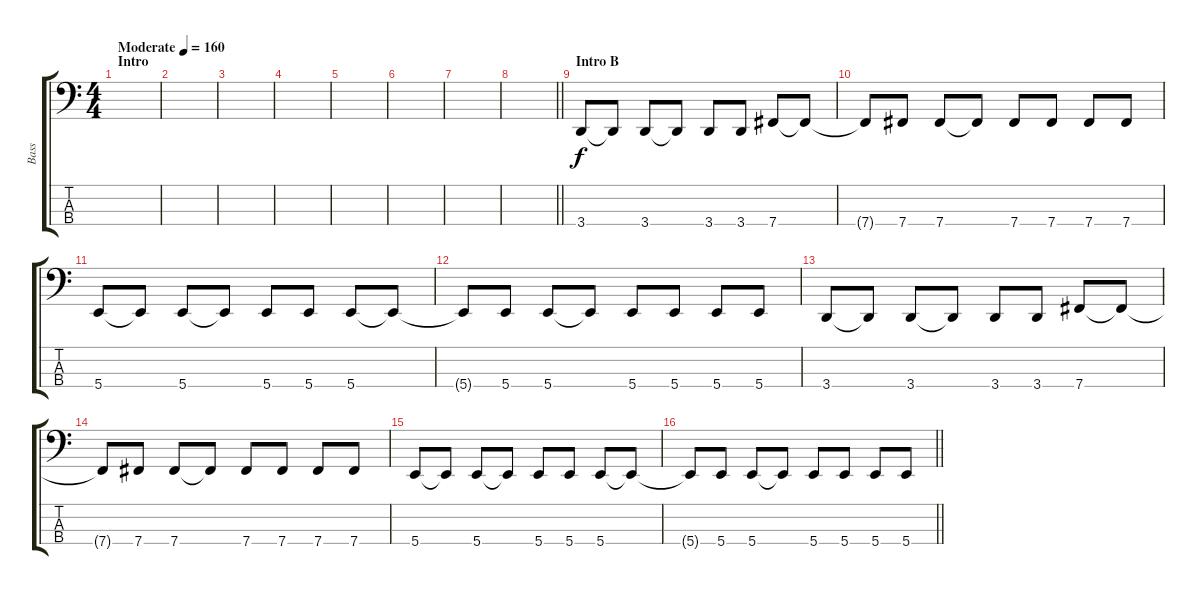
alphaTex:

\track ("Bass" "Bass") {instrument electricbassfinger}
\staff {score tabs}
\tuning (E2 B1 Gb1 B0) {hide}
\ts (4 4)
\section ("" "Intro")
\tempo (160 "Moderate")
\clef f4
\ks c
|
|
|
|
|
|
|
\barLineRight lightlight
|
\section ("" "Intro B")
3.4.8 3.4{t}.8 3.4.8 3.4{t}.8 3.4.8 3.4.8 7.4.8 7.4{t}.8 |
7.4{t}.8 7.4.8 7.4.8 7.4{t}.8 7.4.8 7.4.8 7.4.8 7.4.8 |
5.4.8 5.4{t}.8 5.4.8 5.4{t}.8 5.4.8 5.4.8 5.4.8 5.4{t}.8 |
5.4{t}.8 5.4.8 5.4.8 5.4{t}.8 5.4.8 5.4.8 5.4.8 5.4.8 |
3.4.8 3.4{t}.8 3.4.8 3.4{t}.8 3.4.8 3.4.8 7.4.8 7.4{t}.8 |
7.4{t}.8 7.4.8 7.4.8 7.4{t}.8 7.4.8 7.4.8 7.4.8 7.4.8 |
5.4.8 5.4{t}.8 5.4.8 5.4{t}.8 5.4.8 5.4.8 5.4.8 5.4{t}.8 |
\barLineRight lightlight
5.4{t}.8 5.4.8 5.4.8 5.4{t}.8 5.4.8 5.4.8 5.4.8 5.4.8
